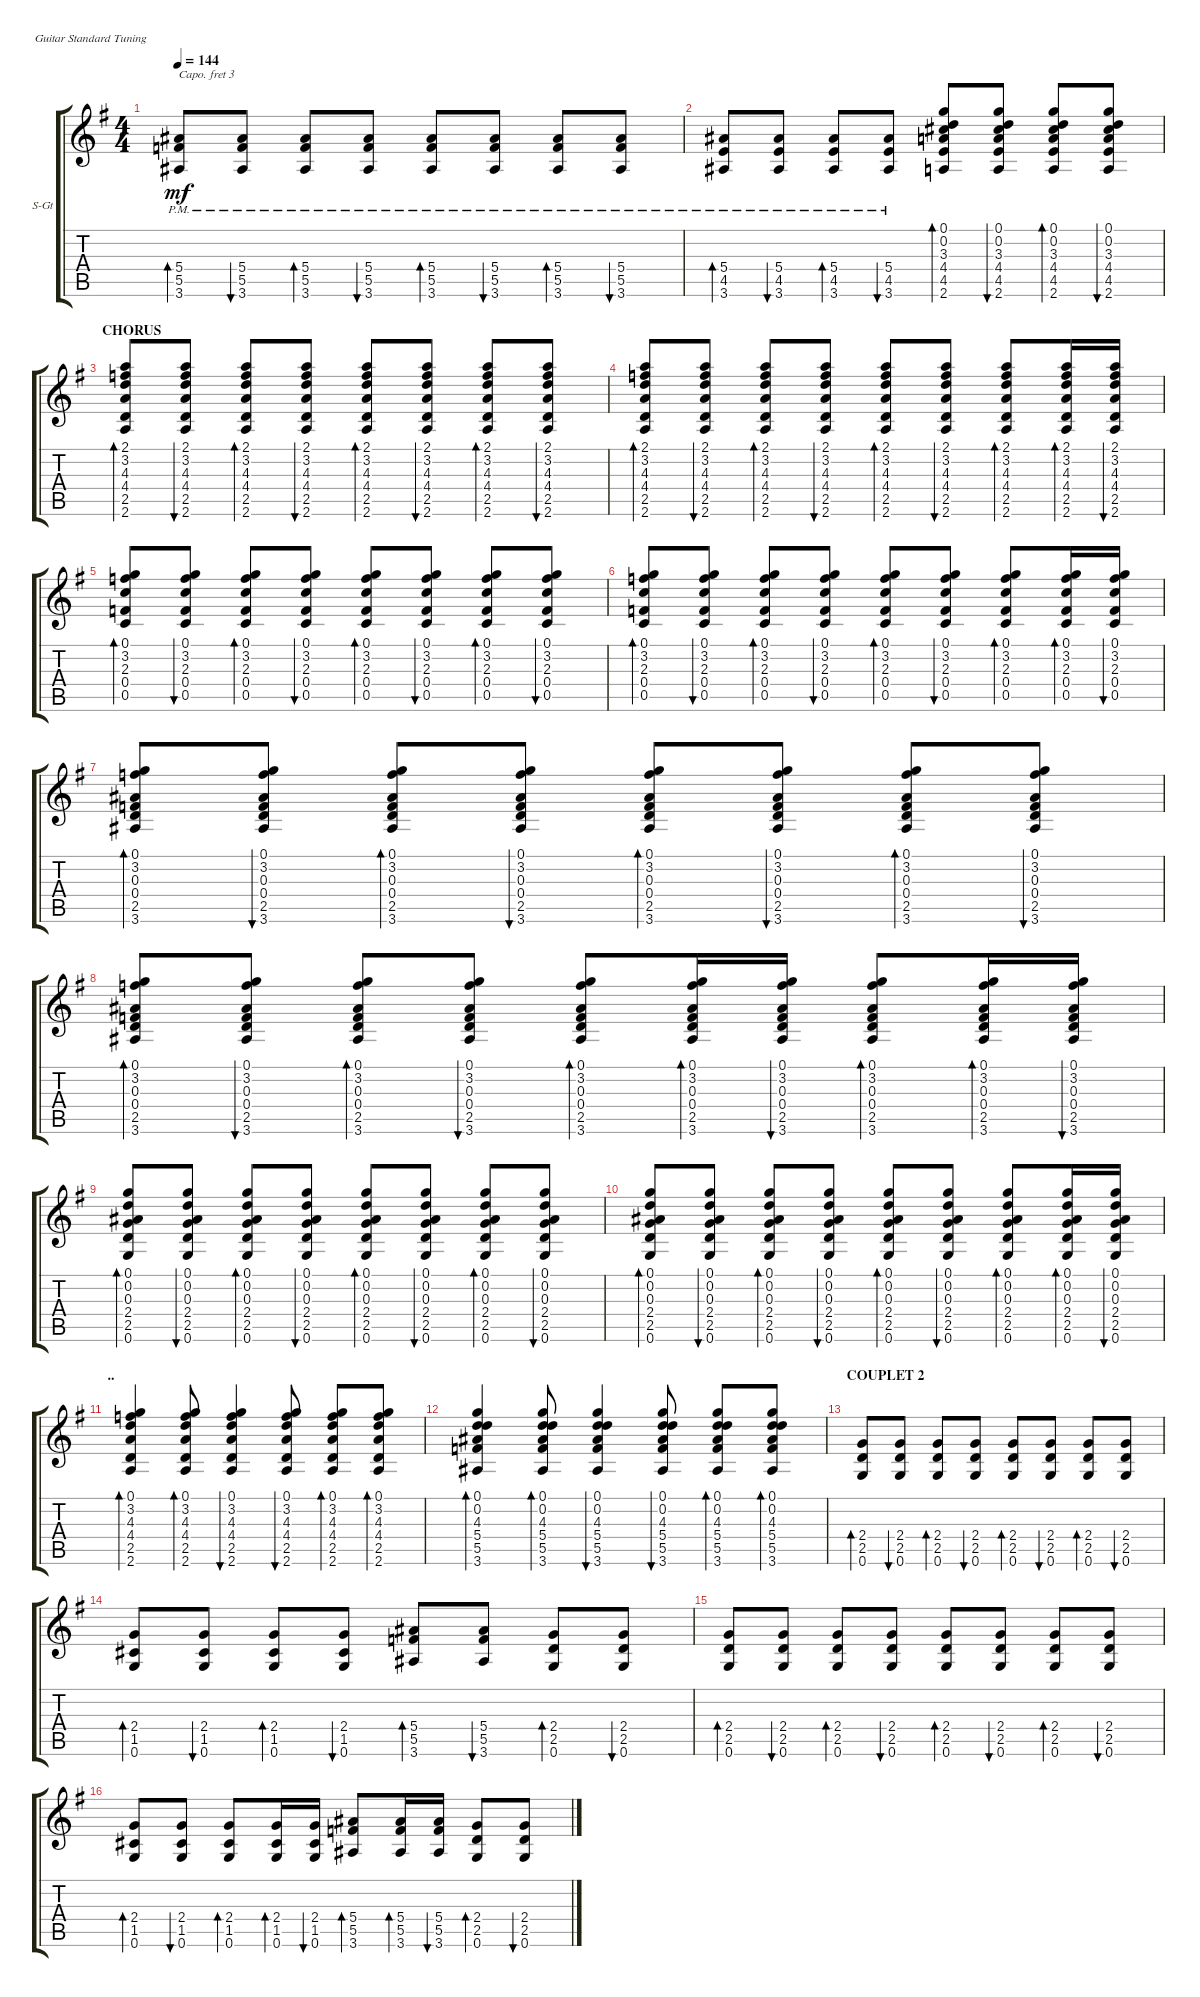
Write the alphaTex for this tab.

\defaultSystemsLayout 4
\bracketExtendMode groupsimilarinstruments
\firstSystemTrackNameOrientation horizontal
\otherSystemsTrackNameOrientation horizontal
\track ("Steel Guitar" "S-Gt") {instrument acousticguitarsteel}
\staff {score tabs}
\capo 3
\tuning (E4 B3 G3 D3 A2 E2)
\ts (4 4)
\tempo 144
\clef g2
\ks eminor
(3.6{pm} 5.5{pm} 5.4{pm}).8{bd 72 dy mf} (3.6{pm} 5.5{pm} 5.4{pm}).8{bu 72} (3.6{pm} 5.5{pm} 5.4{pm}).8{bd 72} (3.6{pm} 5.5{pm} 5.4{pm}).8{bu 72} (3.6{pm} 5.5{pm} 5.4{pm}).8{bd 72} (3.6{pm} 5.5{pm} 5.4{pm}).8{bu 72} (3.6{pm} 5.5{pm} 5.4{pm}).8{bd 72} (3.6{pm} 5.5{pm} 5.4{pm}).8{bu 72} |
(3.6{pm} 4.5{pm} 5.4{pm}).8{bd 72} (3.6{pm} 4.5{pm} 5.4{pm}).8{bu 72} (3.6{pm} 4.5{pm} 5.4{pm}).8{bd 72} (3.6{pm} 4.5{pm} 5.4{pm}).8{bu 72} (2.6 4.5 4.4 3.3 0.2 0.1).8{bd 72} (2.6 4.5 4.4 3.3 0.2 0.1).8{bu 72} (2.6 4.5 4.4 3.3 0.2 0.1).8{bd 72} (2.6 4.5 4.4 3.3 0.2 0.1).8{bu 72} |
\section ("" "CHORUS")
(2.6 2.5 4.4 4.3 3.2 2.1).8{bd 72} (2.6 2.5 4.4 4.3 3.2 2.1).8{bu 72} (2.6 2.5 4.4 4.3 3.2 2.1).8{bd 72} (2.6 2.5 4.4 4.3 3.2 2.1).8{bu 72} (2.6 2.5 4.4 4.3 3.2 2.1).8{bd 72} (2.6 2.5 4.4 4.3 3.2 2.1).8{bu 72} (2.6 2.5 4.4 4.3 3.2 2.1).8{bd 72} (2.6 2.5 4.4 4.3 3.2 2.1).8{bu 72} |
(2.6 2.5 4.4 4.3 3.2 2.1).8{bd 72} (2.6 2.5 4.4 4.3 3.2 2.1).8{bu 72} (2.6 2.5 4.4 4.3 3.2 2.1).8{bd 72} (2.6 2.5 4.4 4.3 3.2 2.1).8{bu 72} (2.6 2.5 4.4 4.3 3.2 2.1).8{bd 72} (2.6 2.5 4.4 4.3 3.2 2.1).8{bu 72} (2.6 2.5 4.4 4.3 3.2 2.1).8{bd 72} (2.6 2.5 4.4 4.3 3.2 2.1).16{bd 72} (2.6 2.5 4.4 4.3 3.2 2.1).16{bu 72} |
(0.5 0.4 2.3 3.2 0.1).8{bd 72} (0.5 0.4 2.3 3.2 0.1).8{bu 72} (0.5 0.4 2.3 3.2 0.1).8{bd 72} (0.5 0.4 2.3 3.2 0.1).8{bu 72} (0.5 0.4 2.3 3.2 0.1).8{bd 72} (0.5 0.4 2.3 3.2 0.1).8{bu 72} (0.5 0.4 2.3 3.2 0.1).8{bd 72} (0.5 0.4 2.3 3.2 0.1).8{bu 72} |
(0.5 0.4 2.3 3.2 0.1).8{bd 72} (0.5 0.4 2.3 3.2 0.1).8{bu 72} (0.5 0.4 2.3 3.2 0.1).8{bd 72} (0.5 0.4 2.3 3.2 0.1).8{bu 72} (0.5 0.4 2.3 3.2 0.1).8{bd 72} (0.5 0.4 2.3 3.2 0.1).8{bu 72} (0.5 0.4 2.3 3.2 0.1).8{bd 72} (0.5 0.4 2.3 3.2 0.1).16{bd 72} (0.5 0.4 2.3 3.2 0.1).16{bu 72} |
(3.6 2.5 0.4 0.3 3.2 0.1).8{bd 72} (3.6 2.5 0.4 0.3 3.2 0.1).8{bu 72} (3.6 2.5 0.4 0.3 3.2 0.1).8{bd 72} (3.6 2.5 0.4 0.3 3.2 0.1).8{bu 72} (3.6 2.5 0.4 0.3 3.2 0.1).8{bd 72} (3.6 2.5 0.4 0.3 3.2 0.1).8{bu 72} (3.6 2.5 0.4 0.3 3.2 0.1).8{bd 72} (3.6 2.5 0.4 0.3 3.2 0.1).8{bu 72} |
(3.6 2.5 0.4 0.3 3.2 0.1).8{bd 72} (3.6 2.5 0.4 0.3 3.2 0.1).8{bu 72} (3.6 2.5 0.4 0.3 3.2 0.1).8{bd 72} (3.6 2.5 0.4 0.3 3.2 0.1).8{bu 72} (3.6 2.5 0.4 0.3 3.2 0.1).8{bd 72} (3.6 2.5 0.4 0.3 3.2 0.1).16{bd 72} (3.6 2.5 0.4 0.3 3.2 0.1).16{bu 72} (3.6 2.5 0.4 0.3 3.2 0.1).8{bd 72} (3.6 2.5 0.4 0.3 3.2 0.1).16{bd 72} (3.6 2.5 0.4 0.3 3.2 0.1).16{bu 72} |
(0.6 2.5 2.4 0.3 0.2 0.1).8{bd 72} (0.6 2.5 2.4 0.3 0.2 0.1).8{bu 72} (0.6 2.5 2.4 0.3 0.2 0.1).8{bd 72} (0.6 2.5 2.4 0.3 0.2 0.1).8{bu 72} (0.6 2.5 2.4 0.3 0.2 0.1).8{bd 72} (0.6 2.5 2.4 0.3 0.2 0.1).8{bu 72} (0.6 2.5 2.4 0.3 0.2 0.1).8{bd 72} (0.6 2.5 2.4 0.3 0.2 0.1).8{bu 72} |
(0.6 2.5 2.4 0.3 0.2 0.1).8{bd 72} (0.6 2.5 2.4 0.3 0.2 0.1).8{bu 72} (0.6 2.5 2.4 0.3 0.2 0.1).8{bd 72} (0.6 2.5 2.4 0.3 0.2 0.1).8{bu 72} (0.6 2.5 2.4 0.3 0.2 0.1).8{bd 72} (0.6 2.5 2.4 0.3 0.2 0.1).8{bu 72} (0.6 2.5 2.4 0.3 0.2 0.1).8{bd 72} (0.6 2.5 2.4 0.3 0.2 0.1).16{bd 72} (0.6 2.5 2.4 0.3 0.2 0.1).16{bu 72} |
\section ("" "..")
(2.6 2.5 4.4 4.3 3.2 0.1).4{bd 72} (2.6 2.5 4.4 4.3 3.2 0.1).8{bd 72} (2.6 2.5 4.4 4.3 3.2 0.1).4{bu 72} (2.6 2.5 4.4 4.3 3.2 0.1).8{bu 72} (2.6 2.5 4.4 4.3 3.2 0.1).8{bd 72} (2.6 2.5 4.4 4.3 3.2 0.1).8{bd 72} |
(3.6 5.5 5.4 4.3 0.2 0.1).4{bd 72} (3.6 5.5 5.4 4.3 0.2 0.1).8{bd 72} (3.6 5.5 5.4 4.3 0.2 0.1).4{bu 72} (3.6 5.5 5.4 4.3 0.2 0.1).8{bu 72} (3.6 5.5 5.4 4.3 0.2 0.1).8{bd 72} (3.6 5.5 5.4 4.3 0.2 0.1).8{bd 72} |
\section ("" "COUPLET 2")
(0.6 2.5 2.4).8{bd 72} (0.6 2.5 2.4).8{bu 72} (0.6 2.5 2.4).8{bd 72} (0.6 2.5 2.4).8{bu 72} (0.6 2.5 2.4).8{bd 72} (0.6 2.5 2.4).8{bu 72} (0.6 2.5 2.4).8{bd 72} (0.6 2.5 2.4).8{bu 72} |
(0.6 1.5 2.4).8{bd 72} (0.6 1.5 2.4).8{bu 72} (0.6 1.5 2.4).8{bd 72} (0.6 1.5 2.4).8{bu 72} (3.6 5.5 5.4).8{bd 72} (3.6 5.5 5.4).8{bu 72} (0.6 2.5 2.4).8{bd 72} (0.6 2.5 2.4).8{bu 72} |
(0.6 2.5 2.4).8{bd 72} (0.6 2.5 2.4).8{bu 72} (0.6 2.5 2.4).8{bd 72} (0.6 2.5 2.4).8{bu 72} (0.6 2.5 2.4).8{bd 72} (0.6 2.5 2.4).8{bu 72} (0.6 2.5 2.4).8{bd 72} (0.6 2.5 2.4).8{bu 72} |
(0.6 1.5 2.4).8{bd 72} (0.6 1.5 2.4).8{bu 72} (0.6 1.5 2.4).8{bd 72} (0.6 1.5 2.4).16{bd 72} (0.6 1.5 2.4).16{bu 72} (3.6 5.5 5.4).8{bd 72} (3.6 5.5 5.4).16{bd 72} (3.6 5.5 5.4).16{bu 72} (0.6 2.5 2.4).8{bd 72} (0.6 2.5 2.4).8{bu 72}
